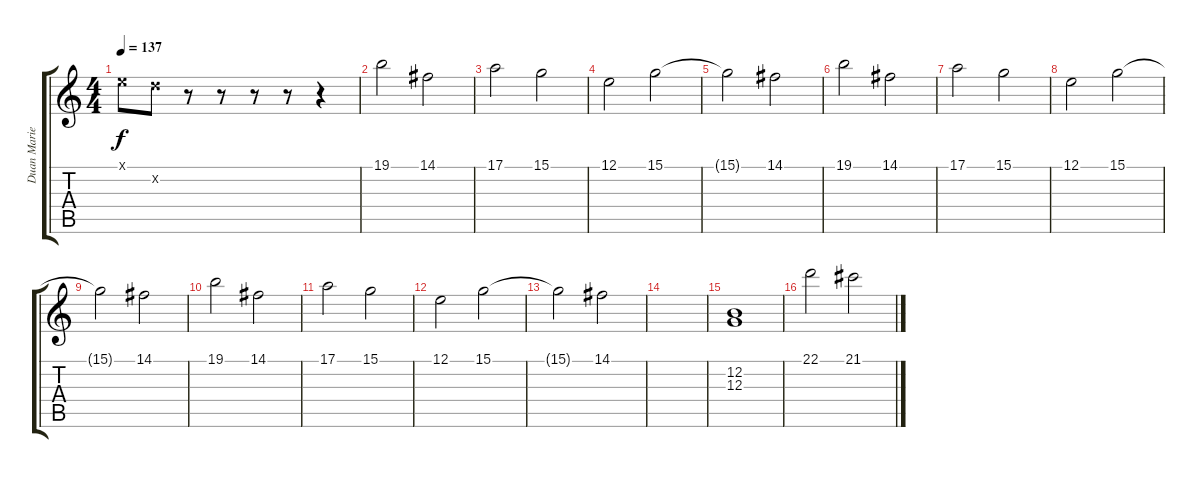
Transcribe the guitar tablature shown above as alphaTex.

\track ("Duan Marie" "Duan Marie") {instrument viola}
\staff {score tabs}
\tuning (E4 B3 G3 D3 A2 E2) {hide}
\ts (4 4)
\tempo 137
\clef g2
\ks c
12.1{x}.8{dy f} 15.2{x}.8 r.8 r.8 r.8 r.8 r.4 |
19.1.2 14.1.2 |
17.1.2 15.1.2 |
12.1.2 15.1.2 |
15.1{t}.2 14.1.2 |
19.1.2 14.1.2 |
17.1.2 15.1.2 |
12.1.2 15.1.2 |
15.1{t}.2 14.1.2 |
19.1.2 14.1.2 |
17.1.2 15.1.2 |
12.1.2 15.1.2 |
15.1{t}.2 14.1.2 |
|
(12.2 12.3).1 |
22.1.2 21.1.2
